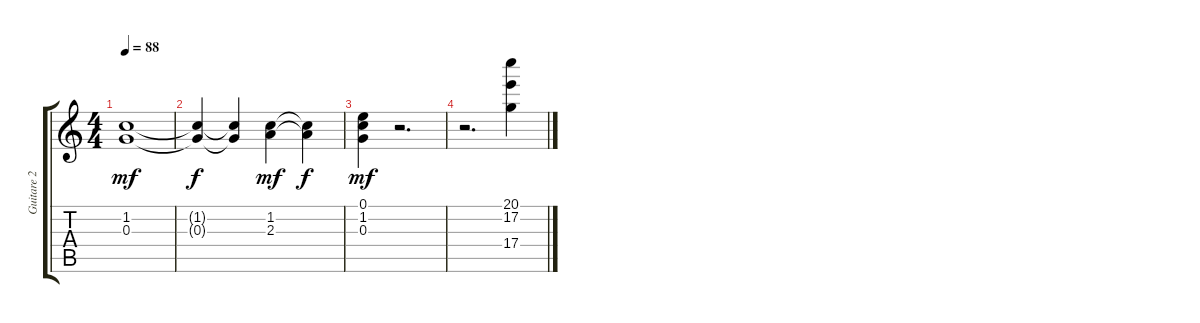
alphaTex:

\track ("Guitare 2" "Guitare 2") {instrument acousticguitarnylon}
\staff {score tabs}
\tuning (E4 B3 G3 D3 A2 E2) {hide}
\ts (4 4)
\tempo 88
\clef g2
\ks c
(1.2 0.3).1{dy mf} |
(1.2{t} 0.3{t}).4{dy f} (1.2{t} 0.3{t}).4 (1.2 2.3).4{dy mf} (1.2{t} 2.3{t}).4{dy f} |
(0.1 1.2 0.3).4{dy mf} r.2{d} |
r.2{d} (20.1 17.2 17.4).4
